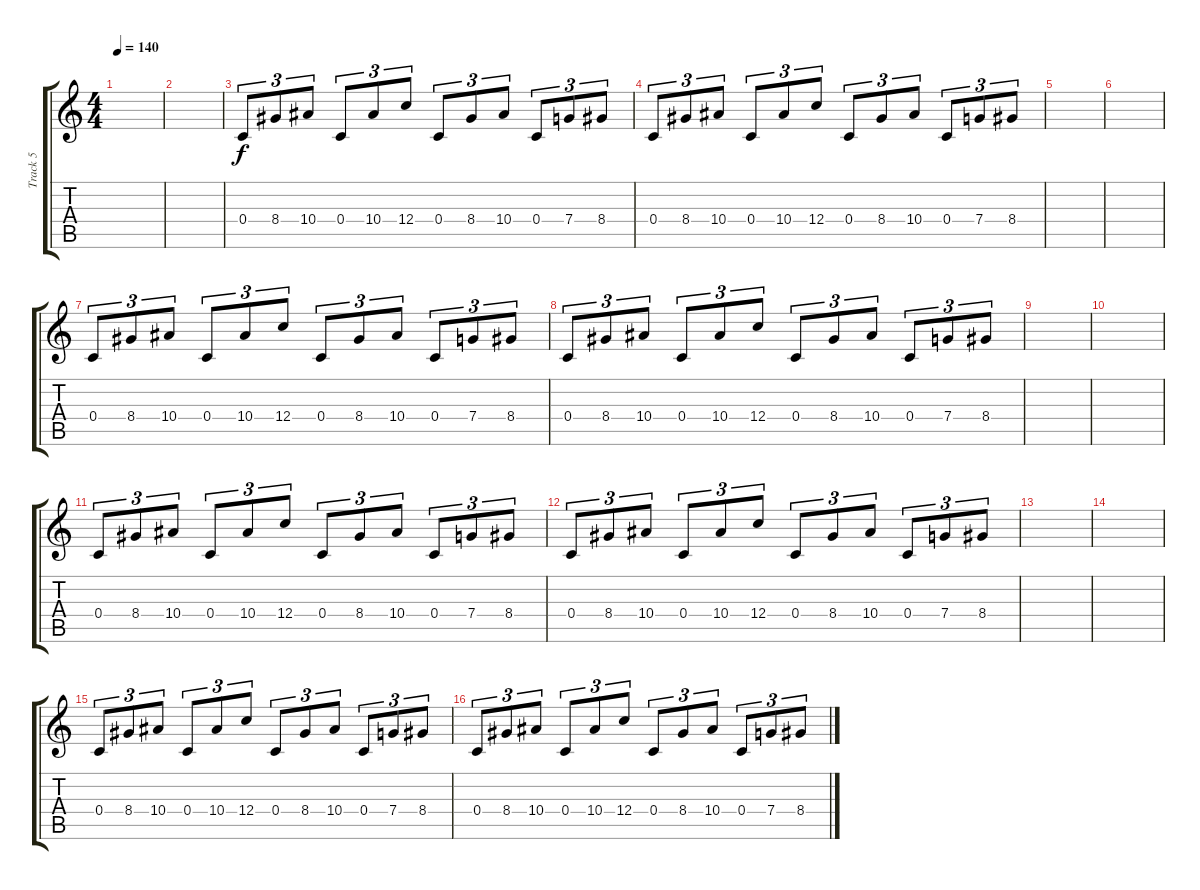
\track ("Track 5" "Track 5") {instrument distortionguitar}
\staff {score tabs}
\tuning (D4 A3 F3 C3 G2 C2) {hide}
\ts (4 4)
\tempo 140
\clef g2
\ks c
|
|
0.4.8{tu (3 2)} 8.4.8{tu (3 2)} 10.4.8{tu (3 2)} 0.4.8{tu (3 2)} 10.4.8{tu (3 2)} 12.4.8{tu (3 2)} 0.4.8{tu (3 2)} 8.4.8{tu (3 2)} 10.4.8{tu (3 2)} 0.4.8{tu (3 2)} 7.4.8{tu (3 2)} 8.4.8{tu (3 2)} |
0.4.8{tu (3 2)} 8.4.8{tu (3 2)} 10.4.8{tu (3 2)} 0.4.8{tu (3 2)} 10.4.8{tu (3 2)} 12.4.8{tu (3 2)} 0.4.8{tu (3 2)} 8.4.8{tu (3 2)} 10.4.8{tu (3 2)} 0.4.8{tu (3 2)} 7.4.8{tu (3 2)} 8.4.8{tu (3 2)} |
|
|
0.4.8{tu (3 2)} 8.4.8{tu (3 2)} 10.4.8{tu (3 2)} 0.4.8{tu (3 2)} 10.4.8{tu (3 2)} 12.4.8{tu (3 2)} 0.4.8{tu (3 2)} 8.4.8{tu (3 2)} 10.4.8{tu (3 2)} 0.4.8{tu (3 2)} 7.4.8{tu (3 2)} 8.4.8{tu (3 2)} |
0.4.8{tu (3 2)} 8.4.8{tu (3 2)} 10.4.8{tu (3 2)} 0.4.8{tu (3 2)} 10.4.8{tu (3 2)} 12.4.8{tu (3 2)} 0.4.8{tu (3 2)} 8.4.8{tu (3 2)} 10.4.8{tu (3 2)} 0.4.8{tu (3 2)} 7.4.8{tu (3 2)} 8.4.8{tu (3 2)} |
|
|
0.4.8{tu (3 2)} 8.4.8{tu (3 2)} 10.4.8{tu (3 2)} 0.4.8{tu (3 2)} 10.4.8{tu (3 2)} 12.4.8{tu (3 2)} 0.4.8{tu (3 2)} 8.4.8{tu (3 2)} 10.4.8{tu (3 2)} 0.4.8{tu (3 2)} 7.4.8{tu (3 2)} 8.4.8{tu (3 2)} |
0.4.8{tu (3 2)} 8.4.8{tu (3 2)} 10.4.8{tu (3 2)} 0.4.8{tu (3 2)} 10.4.8{tu (3 2)} 12.4.8{tu (3 2)} 0.4.8{tu (3 2)} 8.4.8{tu (3 2)} 10.4.8{tu (3 2)} 0.4.8{tu (3 2)} 7.4.8{tu (3 2)} 8.4.8{tu (3 2)} |
|
|
0.4.8{tu (3 2)} 8.4.8{tu (3 2)} 10.4.8{tu (3 2)} 0.4.8{tu (3 2)} 10.4.8{tu (3 2)} 12.4.8{tu (3 2)} 0.4.8{tu (3 2)} 8.4.8{tu (3 2)} 10.4.8{tu (3 2)} 0.4.8{tu (3 2)} 7.4.8{tu (3 2)} 8.4.8{tu (3 2)} |
0.4.8{tu (3 2)} 8.4.8{tu (3 2)} 10.4.8{tu (3 2)} 0.4.8{tu (3 2)} 10.4.8{tu (3 2)} 12.4.8{tu (3 2)} 0.4.8{tu (3 2)} 8.4.8{tu (3 2)} 10.4.8{tu (3 2)} 0.4.8{tu (3 2)} 7.4.8{tu (3 2)} 8.4.8{tu (3 2)}
